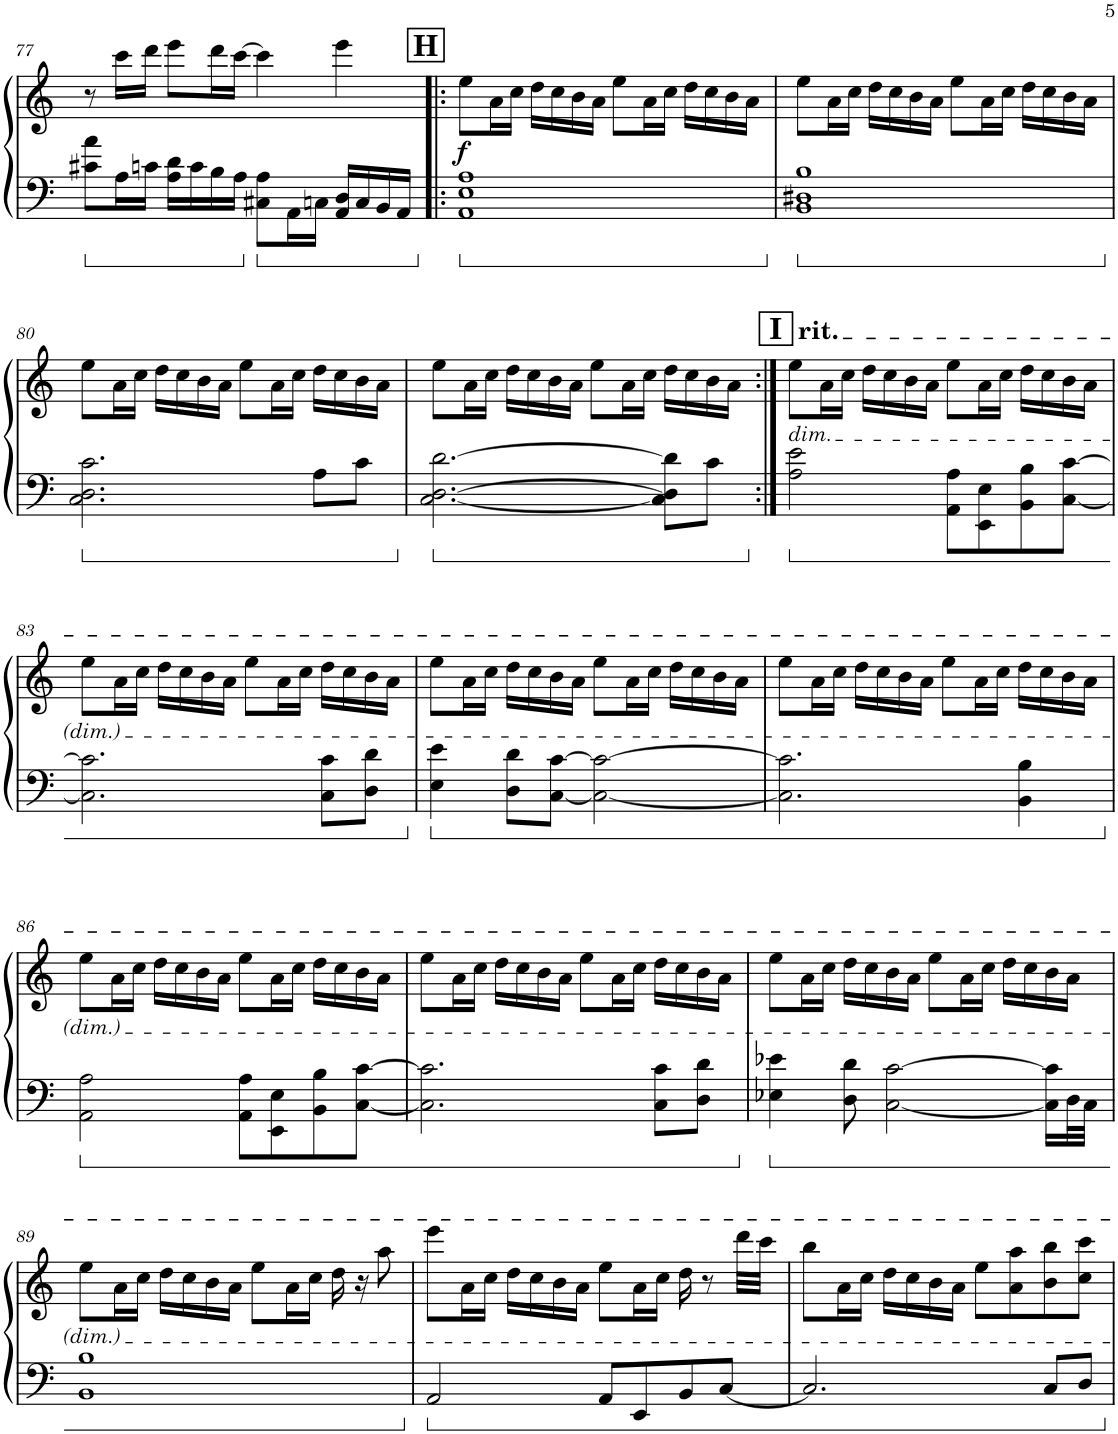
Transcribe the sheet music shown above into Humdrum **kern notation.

**kern	**kern	**dynam
*part1	*part1	*part1
*staff2	*staff1	*staff1/2
*I"Piano	*	*
*I'Pno.	*	*
!!LO:PB:g=z
*clefG2	*clefG2	*
*k[]	*k[]	*
*M4/4	*M4/4	*
=77	=77	=77
8c#X\ 8a\L	8r	.
16A\L	16ccc\LL	.
16cn\JJ	16ddd\JJ	.
16A\ 16d\LL	8eee\L	.
16c\	.	.
16B\	16ddd\L	.
16A\JJ	[16ccc\JJ	.
8C#X\ 8A\L	4ccc\]	.
16AA\L	.	.
16Cn\JJ	.	.
16AA/ 16D/LL	4eee\	.
16C/	.	.
16BB/	.	.
16AA/JJ	.	.
!!LO:REH:place=s1:a:B:cj:fs=14:t=H
=78!|:	=78!|:	=78!|:
!	!	!LO:DY:b
1AA 1E 1A	8ee\L	f
.	16a\L	.
.	16cc\JJ	.
.	16dd\LL	.
.	16cc\	.
.	16b\	.
.	16a\JJ	.
.	8ee\L	.
.	16a\L	.
.	16cc\JJ	.
.	16dd\LL	.
.	16cc\	.
.	16b\	.
.	16a\JJ	.
=79	=79	=79
1BB 1D#X 1B	8ee\L	.
.	16a\L	.
.	16cc\JJ	.
.	16dd\LL	.
.	16cc\	.
.	16b\	.
.	16a\JJ	.
.	8ee\L	.
.	16a\L	.
.	16cc\JJ	.
.	16dd\LL	.
.	16cc\	.
.	16b\	.
.	16a\JJ	.
!!LO:LB:g=z
=80	=80	=80
2.C\ 2.D\ 2.c\	8ee\L	.
.	16a\L	.
.	16cc\JJ	.
.	16dd\LL	.
.	16cc\	.
.	16b\	.
.	16a\JJ	.
.	8ee\L	.
.	16a\L	.
.	16cc\JJ	.
8A\L	16dd\LL	.
.	16cc\	.
8c\J	16b\	.
.	16a\JJ	.
=81	=81	=81
[2.C\ [2.D\ [2.d\	8ee\L	.
.	16a\L	.
.	16cc\JJ	.
.	16dd\LL	.
.	16cc\	.
.	16b\	.
.	16a\JJ	.
.	8ee\L	.
.	16a\L	.
.	16cc\JJ	.
8C\] 8D\] 8d\]L	16dd\LL	.
.	16cc\	.
8c\J	16b\	.
.	16a\JJ	.
!!LO:REH:place=s1:a:B:cj:fs=14:t=I
=82:|!	=82:|!	=82:|!
!	!LO:TX:a:t=rit.	!
!	!LO:TX:b:i:t=dim.	!
2A\ 2e\	8ee\L	.
.	16a\L	.
.	16cc\JJ	.
.	16dd\LL	.
.	16cc\	.
.	16b\	.
.	16a\JJ	.
8AA\ 8A\L	8ee\L	.
8EE\ 8E\	16a\L	.
.	16cc\JJ	.
8BB\ 8B\	16dd\LL	.
.	16cc\	.
[8C\ [8c\J	16b\	.
.	16a\JJ	.
!!LO:LB:g=z
=83	=83	=83
2.C\] 2.c\]	8ee\L	.
.	16a\L	.
.	16cc\JJ	.
.	16dd\LL	.
.	16cc\	.
.	16b\	.
.	16a\JJ	.
.	8ee\L	.
.	16a\L	.
.	16cc\JJ	.
8C\ 8c\L	16dd\LL	.
.	16cc\	.
8D\ 8d\J	16b\	.
.	16a\JJ	.
=84	=84	=84
4E\ 4e\	8ee\L	.
.	16a\L	.
.	16cc\JJ	.
8D\ 8d\L	16dd\LL	.
.	16cc\	.
[8C\ [8c\J	16b\	.
.	16a\JJ	.
2C\_ 2c\_	8ee\L	.
.	16a\L	.
.	16cc\JJ	.
.	16dd\LL	.
.	16cc\	.
.	16b\	.
.	16a\JJ	.
=85	=85	=85
2.C\] 2.c\]	8ee\L	.
.	16a\L	.
.	16cc\JJ	.
.	16dd\LL	.
.	16cc\	.
.	16b\	.
.	16a\JJ	.
.	8ee\L	.
.	16a\L	.
.	16cc\JJ	.
4BB\ 4B\	16dd\LL	.
.	16cc\	.
.	16b\	.
.	16a\JJ	.
!!LO:LB:g=z
=86	=86	=86
2AA\ 2A\	8ee\L	.
.	16a\L	.
.	16cc\JJ	.
.	16dd\LL	.
.	16cc\	.
.	16b\	.
.	16a\JJ	.
8AA\ 8A\L	8ee\L	.
8EE\ 8E\	16a\L	.
.	16cc\JJ	.
8BB\ 8B\	16dd\LL	.
.	16cc\	.
[8C\ [8c\J	16b\	.
.	16a\JJ	.
=87	=87	=87
2.C\] 2.c\]	8ee\L	.
.	16a\L	.
.	16cc\JJ	.
.	16dd\LL	.
.	16cc\	.
.	16b\	.
.	16a\JJ	.
.	8ee\L	.
.	16a\L	.
.	16cc\JJ	.
8C\ 8c\L	16dd\LL	.
.	16cc\	.
8D\ 8d\J	16b\	.
.	16a\JJ	.
=88	=88	=88
4E-X\ 4e-X\	8ee\L	.
.	16a\L	.
.	16cc\JJ	.
8D\ 8d\	16dd\LL	.
.	16cc\	.
[2C\ [2c\	16b\	.
.	16a\JJ	.
.	8ee\L	.
.	16a\L	.
.	16cc\JJ	.
.	16dd\LL	.
.	16cc\	.
16C\] 16c\]LL	16b\	.
32D\L	16a\JJ	.
32C\JJJ	.	.
!!LO:LB:g=z
=89	=89	=89
1BB 1B	8ee\L	.
.	16a\L	.
.	16cc\JJ	.
.	16dd\LL	.
.	16cc\	.
.	16b\	.
.	16a\JJ	.
.	8ee\L	.
.	16a\L	.
.	16cc\JJ	.
.	16dd\	.
.	16r	.
.	8aa\	.
=90	=90	=90
2AA/	8eee\L	.
.	16a\L	.
.	16cc\JJ	.
.	16dd\LL	.
.	16cc\	.
.	16b\	.
.	16a\JJ	.
8AA/L	8ee\L	.
8EE/	16a\L	.
.	16cc\JJ	.
8BB/	16dd\	.
.	8r	.
[8C/J	.	.
.	32ddd\LLL	.
.	32ccc\JJJ	.
=91	=91	=91
2.C/]	8bb\L	.
.	16a\L	.
.	16cc\JJ	.
.	16dd\LL	.
.	16cc\	.
.	16b\	.
.	16a\JJ	.
.	8ee\L	.
.	8a\ 8aa\	.
8C/L	8b\ 8bb\	.
8D/J	8cc\ 8ccc\J	.
=	=	=
*-	*-	*-
